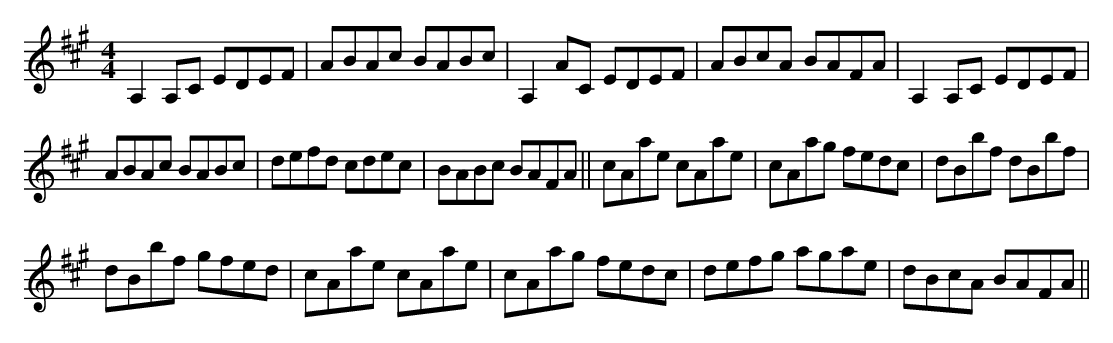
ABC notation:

X:1
M:4/4
K:A
A,2 A,C EDEF|ABAc BABc|A,2 AC EDEF|ABcA BAFA|A,2 A,C EDEF|
ABAc BABc|defd cdec|BABc BAFA||cAae cAae|cAag fedc|dBbf dBbf|
dBbf gfed|cAae cAae|cAag fedc|defg agae|dBcA BAFA||
